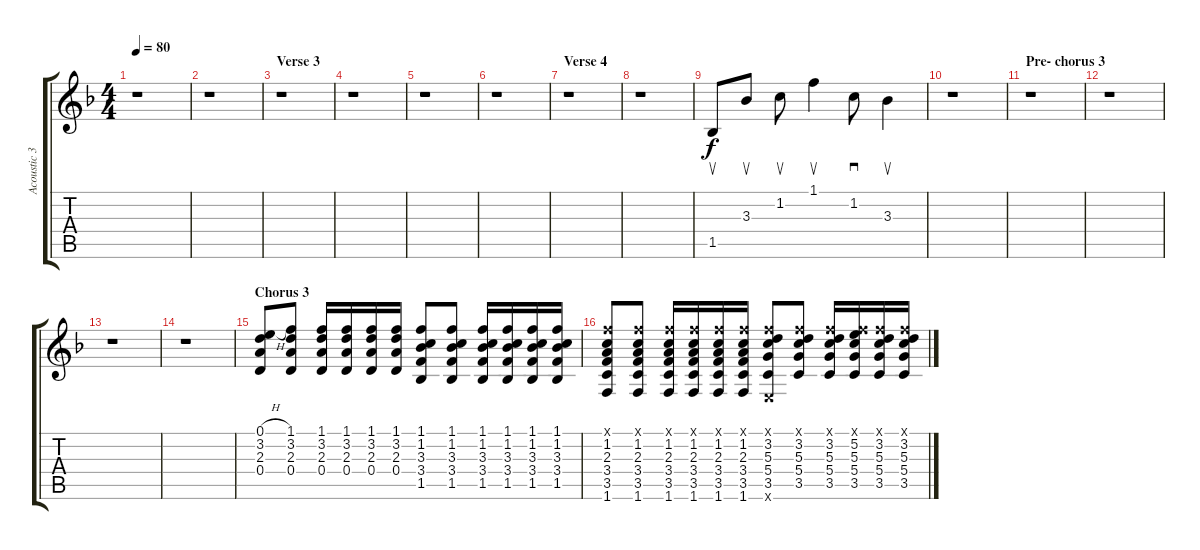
\track ("Acoustic 3" "Acoustic 3") {instrument acousticguitarsteel}
\staff {score tabs}
\tuning (E4 B3 G3 D3 A2 E2) {hide}
\ts (4 4)
\tempo 80
\clef g2
\ks dminor
r.1{dy f} |
r.1 |
\section ("" "Verse 3")
r.1 |
r.1 |
r.1 |
r.1 |
\section ("" "Verse 4")
r.1 |
r.1 |
1.5.8{su} 3.3.8{su} 1.2.8{su} 1.1.4{su} 1.2.8{sd} 3.3.4{su} |
r.1 |
\section ("" "Pre- chorus 3")
r.1 |
r.1 |
r.1 |
r.1 |
\section ("" "Chorus 3")
(0.1{h} 3.2 2.3 0.4).8 (1.1 3.2 2.3 0.4).8 (1.1 3.2 2.3 0.4).16 (1.1 3.2 2.3 0.4).16 (1.1 3.2 2.3 0.4).16 (1.1 3.2 2.3 0.4).16 (1.1 1.2 3.3 3.4 1.5).8 (1.1 1.2 3.3 3.4 1.5).8 (1.1 1.2 3.3 3.4 1.5).16 (1.1 1.2 3.3 3.4 1.5).16 (1.1 1.2 3.3 3.4 1.5).16 (1.1 1.2 3.3 3.4 1.5).16 |
(1.1{x} 1.2 2.3 3.4 3.5 1.6).8 (1.1{x} 1.2 2.3 3.4 3.5 1.6).8 (1.1{x} 1.2 2.3 3.4 3.5 1.6).16 (1.1{x} 1.2 2.3 3.4 3.5 1.6).16 (1.1{x} 1.2 2.3 3.4 3.5 1.6).16 (1.1{x} 1.2 2.3 3.4 3.5 1.6).16 (1.1{x} 3.2 5.3 5.4 3.5 0.6{x}).8 (1.1{x} 3.2 5.3 5.4 3.5).8 (1.1{x} 3.2 5.3 5.4 3.5).16 (1.1{x} 5.2 5.3 5.4 3.5).16 (1.1{x} 3.2 5.3 5.4 3.5).16 (1.1{x} 3.2 5.3 5.4 3.5).16
